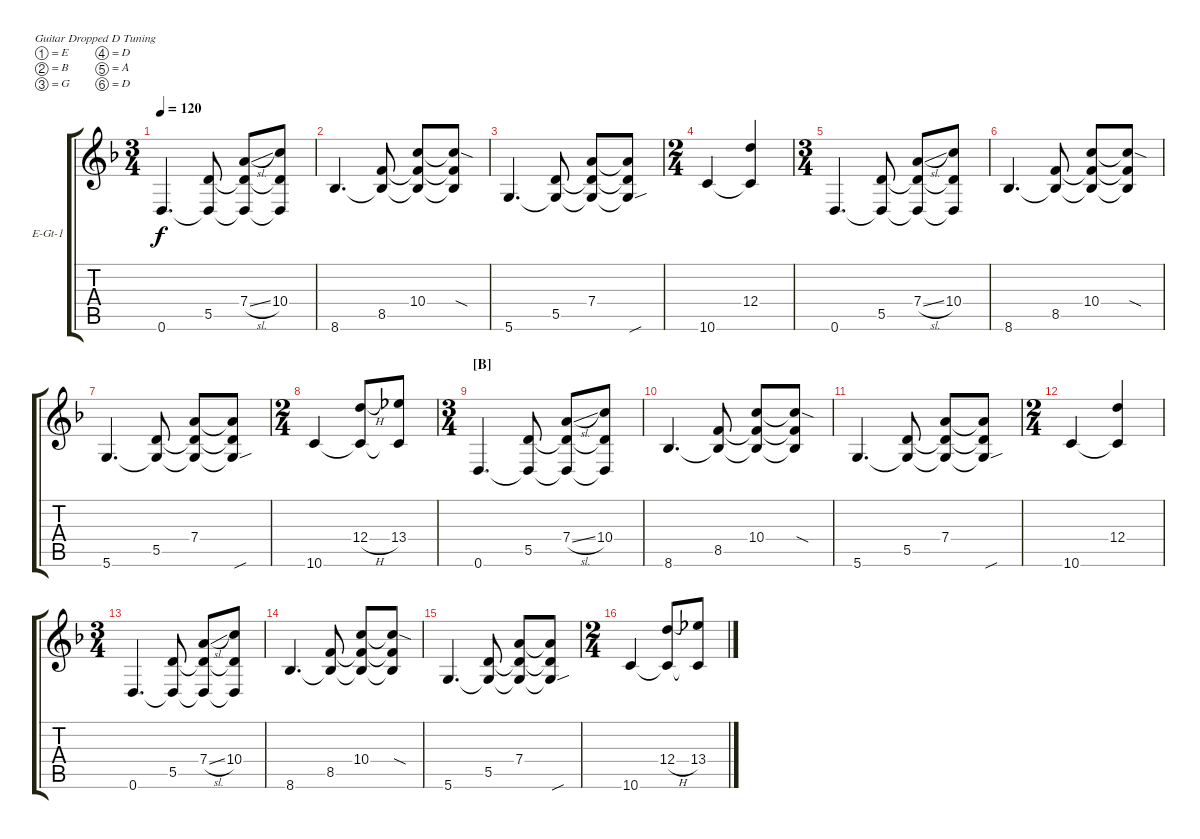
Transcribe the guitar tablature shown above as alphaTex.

\defaultSystemsLayout 4
\bracketExtendMode groupsimilarinstruments
\firstSystemTrackNameOrientation horizontal
\otherSystemsTrackNameOrientation horizontal
\track ("Electric Guitar 1" "E-Gt-1") {instrument electricguitarclean}
\staff {score tabs}
\tuning (E4 B3 G3 D3 A2 D2)
\ts (3 4)
\tempo 120
\clef g2
\ks f
0.6.4{d dy f} (5.5 0.6{t}).8 (7.4{sl} 5.5{t} 0.6{t}).8 (10.4 5.5{t} 0.6{t}).8 |
8.6.4{d} (8.5 8.6{t}).8 (10.4 8.5{t} 8.6{t}).8 (10.4{sod t} 8.5{t} 8.6{t}).8 |
5.6.4{d} (5.5 5.6{t}).8 (7.4 5.5{t} 5.6{t}).8 (5.6{sou t} 5.5{t} 7.4{t}).8 |
\ts (2 4)
10.6.4 (12.4 10.6{t}).4 |
\ts (3 4)
0.6.4{d} (5.5 0.6{t}).8 (7.4{sl} 5.5{t} 0.6{t}).8 (10.4 5.5{t} 0.6{t}).8 |
8.6.4{d} (8.5 8.6{t}).8 (10.4 8.5{t} 8.6{t}).8 (10.4{sod t} 8.5{t} 8.6{t}).8 |
5.6.4{d} (5.5 5.6{t}).8 (7.4 5.5{t} 5.6{t}).8 (5.6{sou t} 7.4{t} 5.5{t}).8 |
\ts (2 4)
10.6.4 (12.4{h} 10.6{t}).8 (13.4 10.6{t}).8 |
\ts (3 4)
\section ("B" "")
0.6.4{d} (5.5 0.6{t}).8 (7.4{sl} 5.5{t} 0.6{t}).8 (10.4 5.5{t} 0.6{t}).8 |
8.6.4{d} (8.5 8.6{t}).8 (10.4 8.5{t} 8.6{t}).8 (10.4{sod t} 8.5{t} 8.6{t}).8 |
5.6.4{d} (5.5 5.6{t}).8 (7.4 5.5{t} 5.6{t}).8 (5.6{sou t} 5.5{t} 7.4{t}).8 |
\ts (2 4)
10.6.4 (12.4 10.6{t}).4 |
\ts (3 4)
0.6.4{d} (5.5 0.6{t}).8 (7.4{sl} 5.5{t} 0.6{t}).8 (10.4 5.5{t} 0.6{t}).8 |
8.6.4{d} (8.5 8.6{t}).8 (10.4 8.5{t} 8.6{t}).8 (10.4{sod t} 8.5{t} 8.6{t}).8 |
5.6.4{d} (5.5 5.6{t}).8 (7.4 5.5{t} 5.6{t}).8 (5.6{sou t} 7.4{t} 5.5{t}).8 |
\ts (2 4)
10.6.4 (12.4{h} 10.6{t}).8 (13.4 10.6{t}).8
